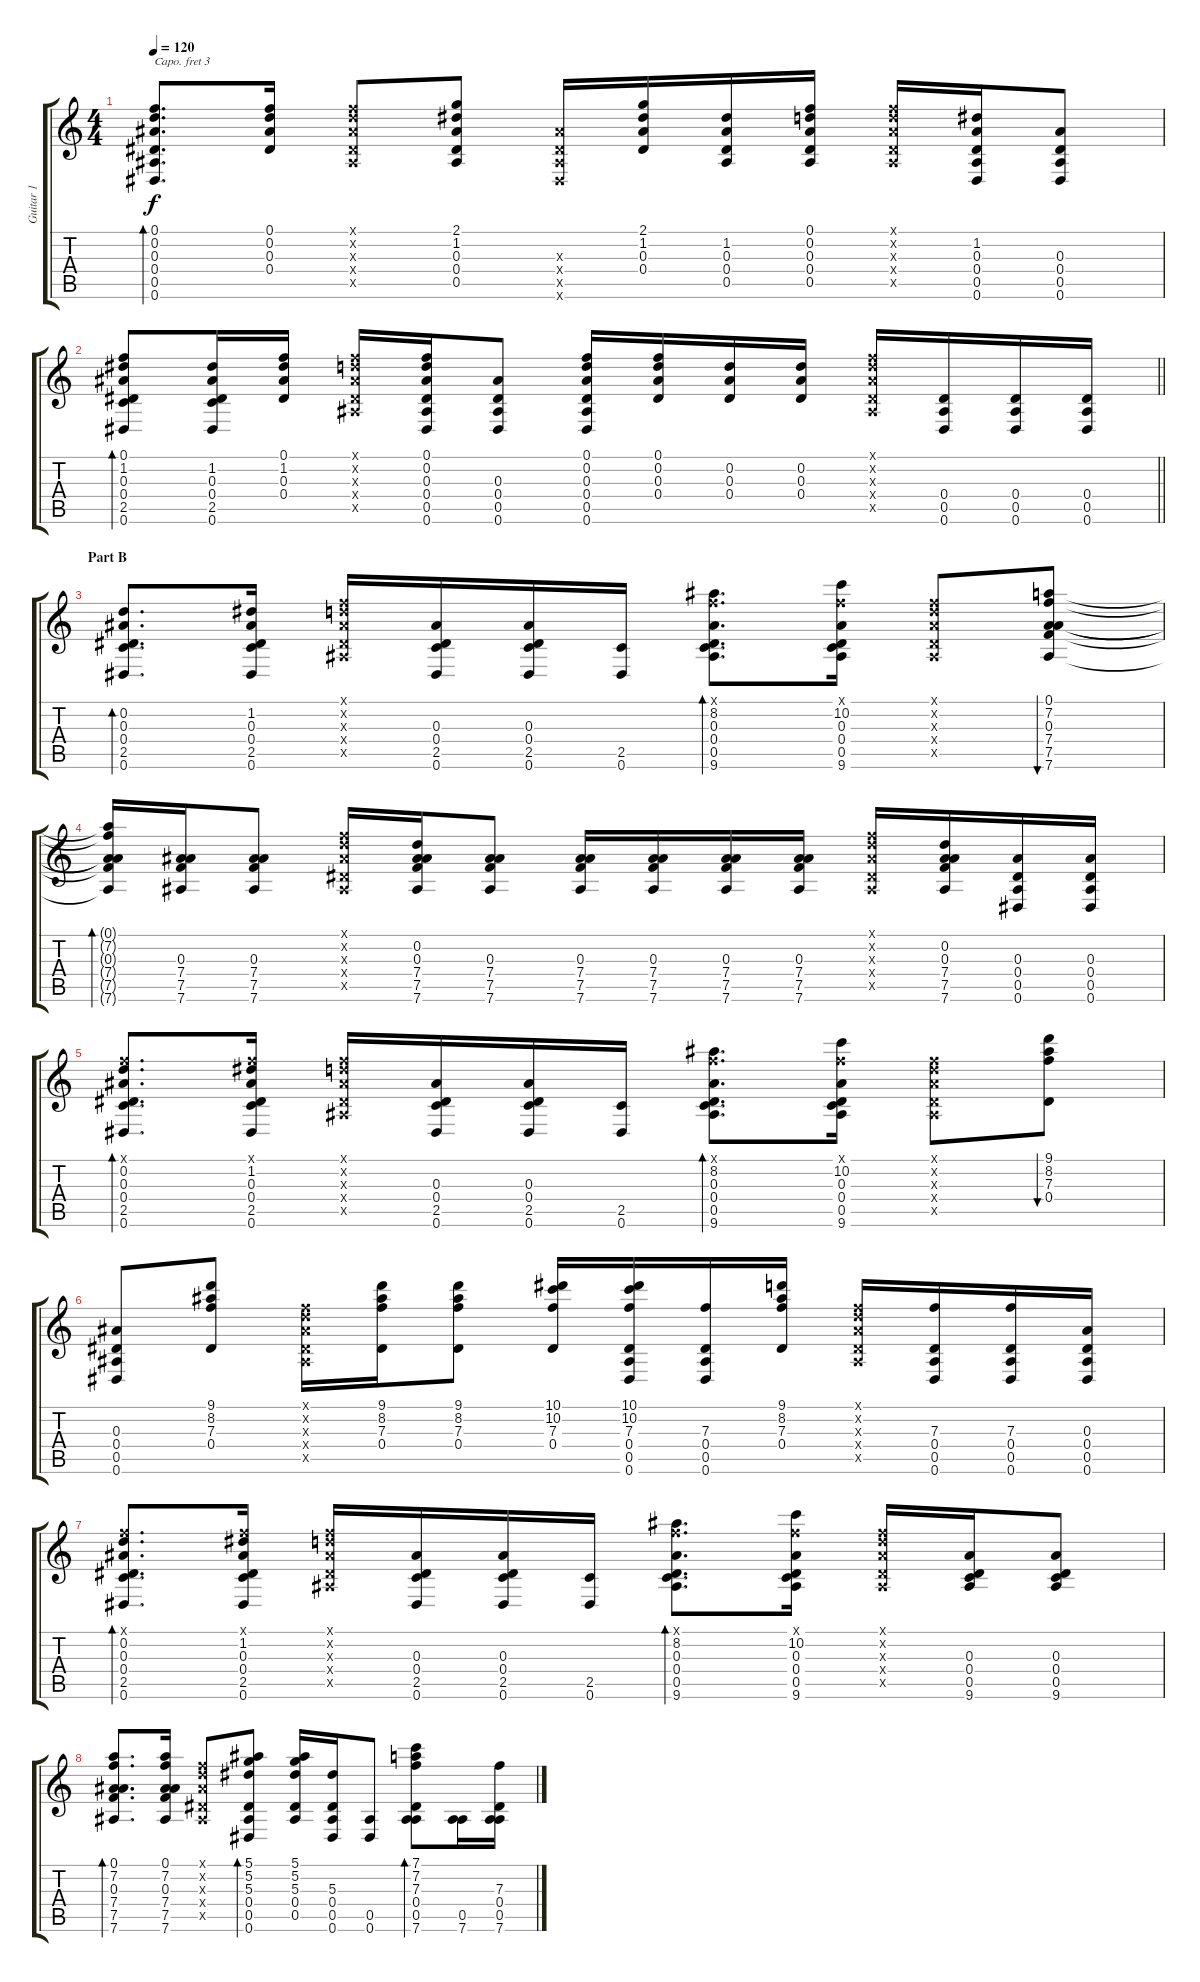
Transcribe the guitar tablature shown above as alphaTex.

\track ("Guitar 1" "Guitar 1") {instrument acousticguitarsteel}
\staff {score tabs}
\capo 3
\tuning (D4 B3 G3 C3 G2 C2) {hide}
\ts (4 4)
\tempo 120
\clef g2
\ks c
(0.1 0.2 0.3 0.4 0.5 0.6).8{d bd 60 dy f} (0.1 0.2 0.3 0.4).16 (0.1{x} 0.2{x} 0.3{x} 0.4{x} 0.5{x}).8 (2.1 1.2 0.3 0.4 0.5).8 (0.3{x} 0.4{x} 0.5{x} 0.6{x}).16 (2.1 1.2 0.3 0.4).16 (1.2 0.3 0.4 0.5).16 (0.1 0.2 0.3 0.4 0.5).16 (0.1{x} 0.2{x} 0.3{x} 0.4{x} 0.5{x}).16 (1.2 0.3 0.4 0.5 0.6).16 (0.3 0.4 0.5 0.6).8 |
\barLineRight lightlight
(0.1 1.2 0.3 0.4 2.5 0.6).8{bd 60} (1.2 0.3 0.4 2.5 0.6).16 (0.1 1.2 0.3 0.4).16 (0.1{x} 0.2{x} 0.3{x} 0.4{x} 0.5{x}).16 (0.1 0.2 0.3 0.4 0.5 0.6).16 (0.3 0.4 0.5 0.6).8 (0.1 0.2 0.3 0.4 0.5 0.6).16 (0.1 0.2 0.3 0.4).16 (0.2 0.3 0.4).16 (0.2 0.3 0.4).16 (0.1{x} 0.2{x} 0.3{x} 0.4{x} 0.5{x}).16 (0.4 0.5 0.6).16 (0.4 0.5 0.6).16 (0.4 0.5 0.6).16 |
\section ("" "Part B")
(0.2 0.3 0.4 2.5 0.6).8{d bd 60} (1.2 0.3 0.4 2.5 0.6).16 (0.1{x} 0.2{x} 0.3{x} 0.4{x} 0.5{x}).16 (0.3 0.4 2.5 0.6).16 (0.3 0.4 2.5 0.6).16 (2.5 0.6).16 (0.1{x} 8.2 0.3 0.4 0.5 9.6).8{d bd 60} (0.1{x} 10.2 0.3 0.4 0.5 9.6).16 (0.1{x} 0.2{x} 0.3{x} 0.4{x} 0.5{x}).8 (0.1 7.2 0.3 7.4 7.5 7.6).8{bu 30} |
(0.1{t} 7.2{t} 0.3{t} 7.4{t} 7.5{t} 7.6{t}).16{bd 60} (0.3 7.4 7.5 7.6).16 (0.3 7.4 7.5 7.6).8 (0.1{x} 0.2{x} 0.3{x} 0.4{x} 0.5{x}).16 (0.2 0.3 7.4 7.5 7.6).16 (0.3 7.4 7.5 7.6).8 (0.3 7.4 7.5 7.6).16 (0.3 7.4 7.5 7.6).16 (0.3 7.4 7.5 7.6).16 (0.3 7.4 7.5 7.6).16 (0.1{x} 0.2{x} 0.3{x} 0.4{x} 0.5{x}).16 (0.2 0.3 7.4 7.5 7.6).16 (0.3 0.4 0.5 0.6).16 (0.3 0.4 0.5 0.6).16 |
(0.1{x} 0.2 0.3 0.4 2.5 0.6).8{d bd 60} (0.1{x} 1.2 0.3 0.4 2.5 0.6).16 (0.1{x} 0.2{x} 0.3{x} 0.4{x} 0.5{x}).16 (0.3 0.4 2.5 0.6).16 (0.3 0.4 2.5 0.6).16 (2.5 0.6).16 (0.1{x} 8.2 0.3 0.4 0.5 9.6).8{d bd 60} (0.1{x} 10.2 0.3 0.4 0.5 9.6).16 (0.1{x} 0.2{x} 0.3{x} 0.4{x} 0.5{x}).8 (9.1 8.2 7.3 0.4).8{bu 30} |
(0.3 0.4 0.5 0.6).8 (9.1 8.2 7.3 0.4).8 (0.1{x} 0.2{x} 0.3{x} 0.4{x} 0.5{x}).16 (9.1 8.2 7.3 0.4).16 (9.1 8.2 7.3 0.4).8 (10.1 10.2 7.3 0.4).16 (10.1 10.2 7.3 0.4 0.5 0.6).16 (7.3 0.4 0.5 0.6).16 (9.1 8.2 7.3 0.4).16 (0.1{x} 0.2{x} 0.3{x} 0.4{x} 0.5{x}).16 (7.3 0.4 0.5 0.6).16 (7.3 0.4 0.5 0.6).16 (0.3 0.4 0.5 0.6).16 |
(0.1{x} 0.2 0.3 0.4 2.5 0.6).8{d bd 60} (0.1{x} 1.2 0.3 0.4 2.5 0.6).16 (0.1{x} 0.2{x} 0.3{x} 0.4{x} 0.5{x}).16 (0.3 0.4 2.5 0.6).16 (0.3 0.4 2.5 0.6).16 (2.5 0.6).16 (0.1{x} 8.2 0.3 0.4 0.5 9.6).8{d bd 60} (0.1{x} 10.2 0.3 0.4 0.5 9.6).16 (0.1{x} 0.2{x} 0.3{x} 0.4{x} 0.5{x}).16 (0.3 0.4 0.5 9.6).16 (0.3 0.4 0.5 9.6).8 |
(0.1 7.2 0.3 7.4 7.5 7.6).8{d bd 30} (0.1 7.2 0.3 7.4 7.5 7.6).16 (0.1{x} 0.2{x} 0.3{x} 0.4{x} 0.5{x}).8 (5.1 5.2 5.3 0.4 0.5 0.6).8{bd 30} (5.1 5.2 5.3 0.4 0.5).16 (5.3 0.4 0.5 0.6).16 (0.5 0.6).8 (7.1 7.2 7.3 0.4 0.5 7.6).8{bd 30} (0.5 7.6).16 (7.3 0.4 0.5 7.6).16
